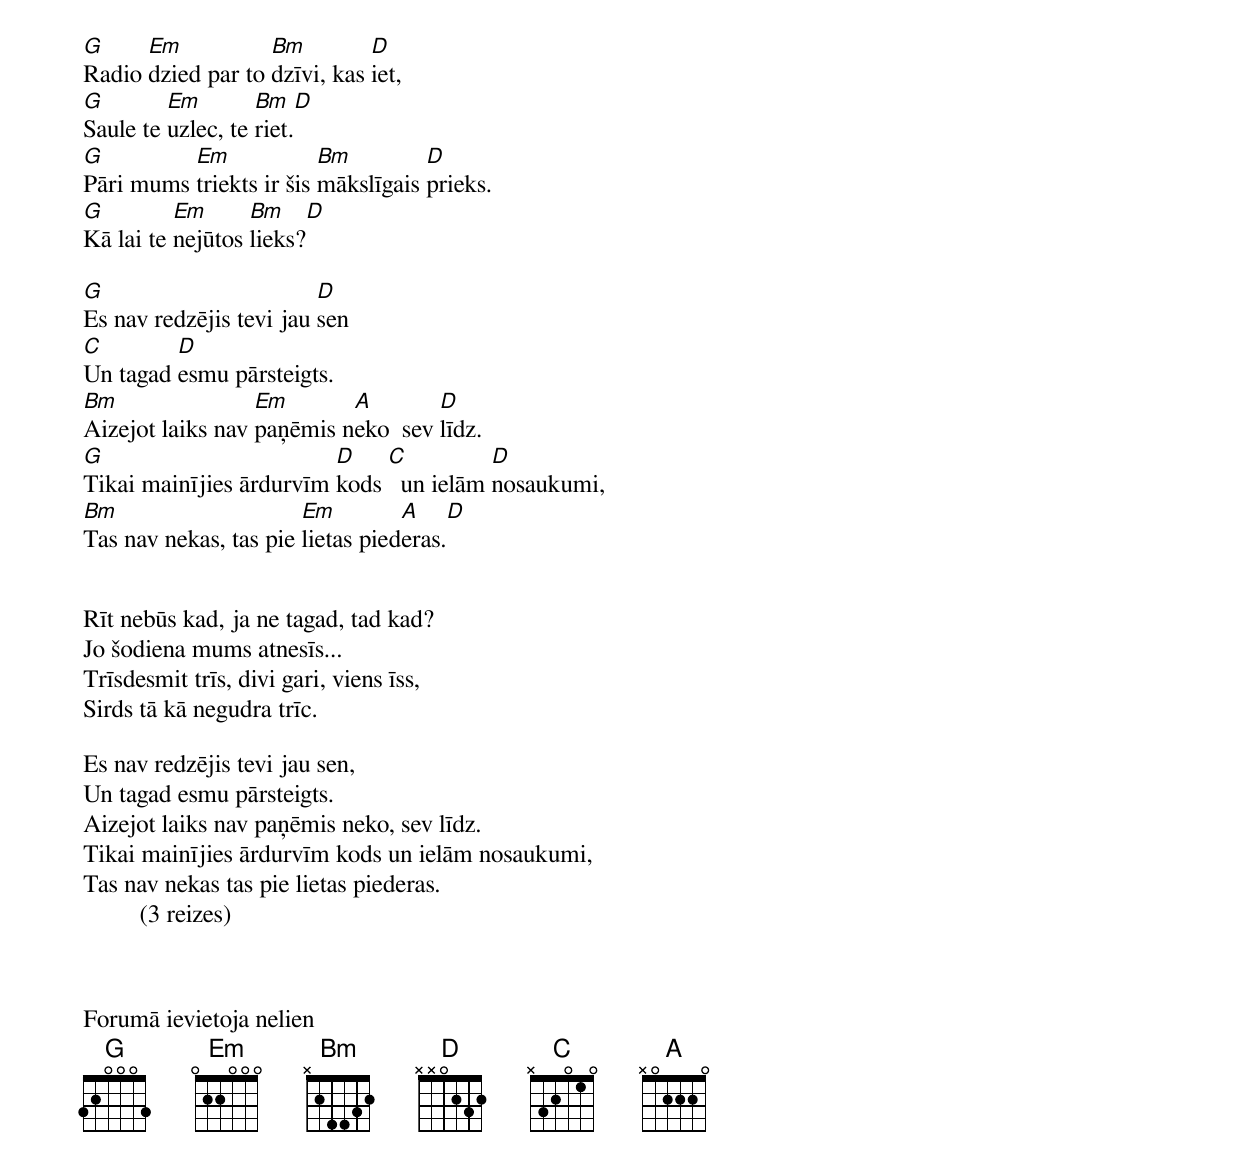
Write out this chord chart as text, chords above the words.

G     Em           Bm         D
Radio dzied par to dzīvi, kas iet,
G        Em        Bm       D
Saule te uzlec, te riet.
G         Em             Bm         D
Pāri mums triekts ir šis mākslīgais prieks.
G         Em      Bm       D
Kā lai te nejūtos lieks?

G                        D
Es nav redzējis tevi jau sen
C        D
Un tagad esmu pārsteigts.
Bm                Em       A        D
Aizejot laiks nav paņēmis neko  sev līdz.
G                        D    C          D
Tikai mainījies ārdurvīm kods   un ielām nosaukumi,
Bm                     Em         A      D
Tas nav nekas, tas pie lietas piederas.


Rīt nebūs kad, ja ne tagad, tad kad?
Jo šodiena mums atnesīs...
Trīsdesmit trīs, divi gari, viens īss,
Sirds tā kā negudra trīc.

Es nav redzējis tevi jau sen,
Un tagad esmu pārsteigts.
Aizejot laiks nav paņēmis neko, sev līdz.
Tikai mainījies ārdurvīm kods un ielām nosaukumi,
Tas nav nekas tas pie lietas piederas.
         (3 reizes)



Forumā ievietoja nelien
